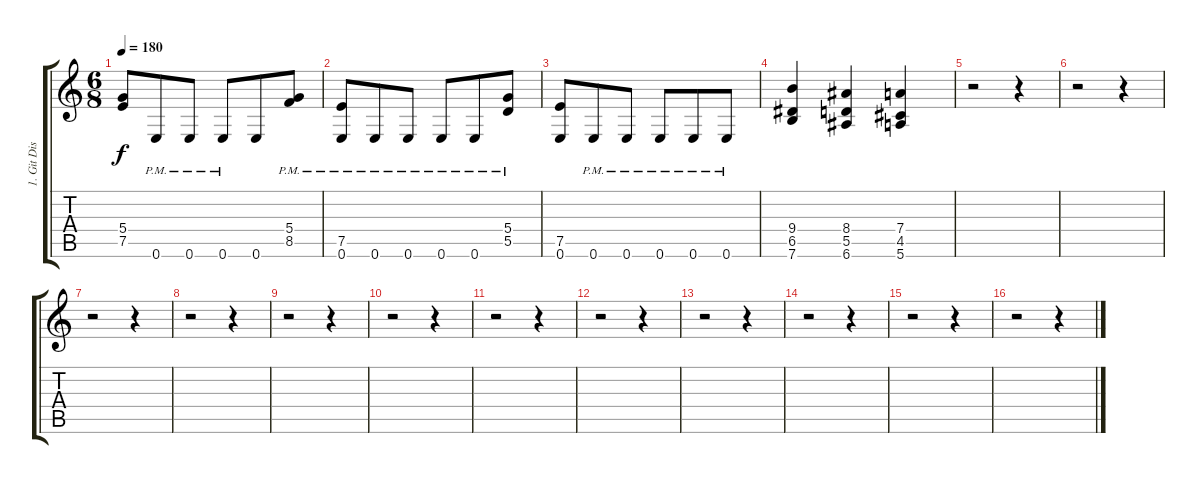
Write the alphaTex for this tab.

\track ("1. Git Dist" "1. Git Dis") {instrument distortionguitar}
\staff {score tabs}
\tuning (E4 B3 G3 D3 A2 E2) {hide}
\ts (6 8)
\tempo 180
\clef g2
\ks c
(5.4 7.5).8{dy f} 0.6{pm}.8 0.6{pm}.8 0.6{pm}.8 0.6.8 (5.4{pm} 8.5{pm}).8 |
(7.5{pm} 0.6{pm}).8 0.6{pm}.8 0.6{pm}.8 0.6{pm}.8 0.6{pm}.8 (5.4{pm} 5.5{pm}).8 |
(7.5 0.6).8 0.6{pm}.8 0.6{pm}.8 0.6{pm}.8 0.6{pm}.8 0.6{pm}.8 |
(9.4 6.5 7.6).4 (8.4 5.5 6.6).4 (7.4 4.5 5.6).4 |
r.2 r.4 |
r.2 r.4 |
r.2 r.4 |
r.2 r.4 |
r.2 r.4 |
r.2 r.4 |
r.2 r.4 |
r.2 r.4 |
r.2 r.4 |
r.2 r.4 |
r.2 r.4 |
r.2 r.4
